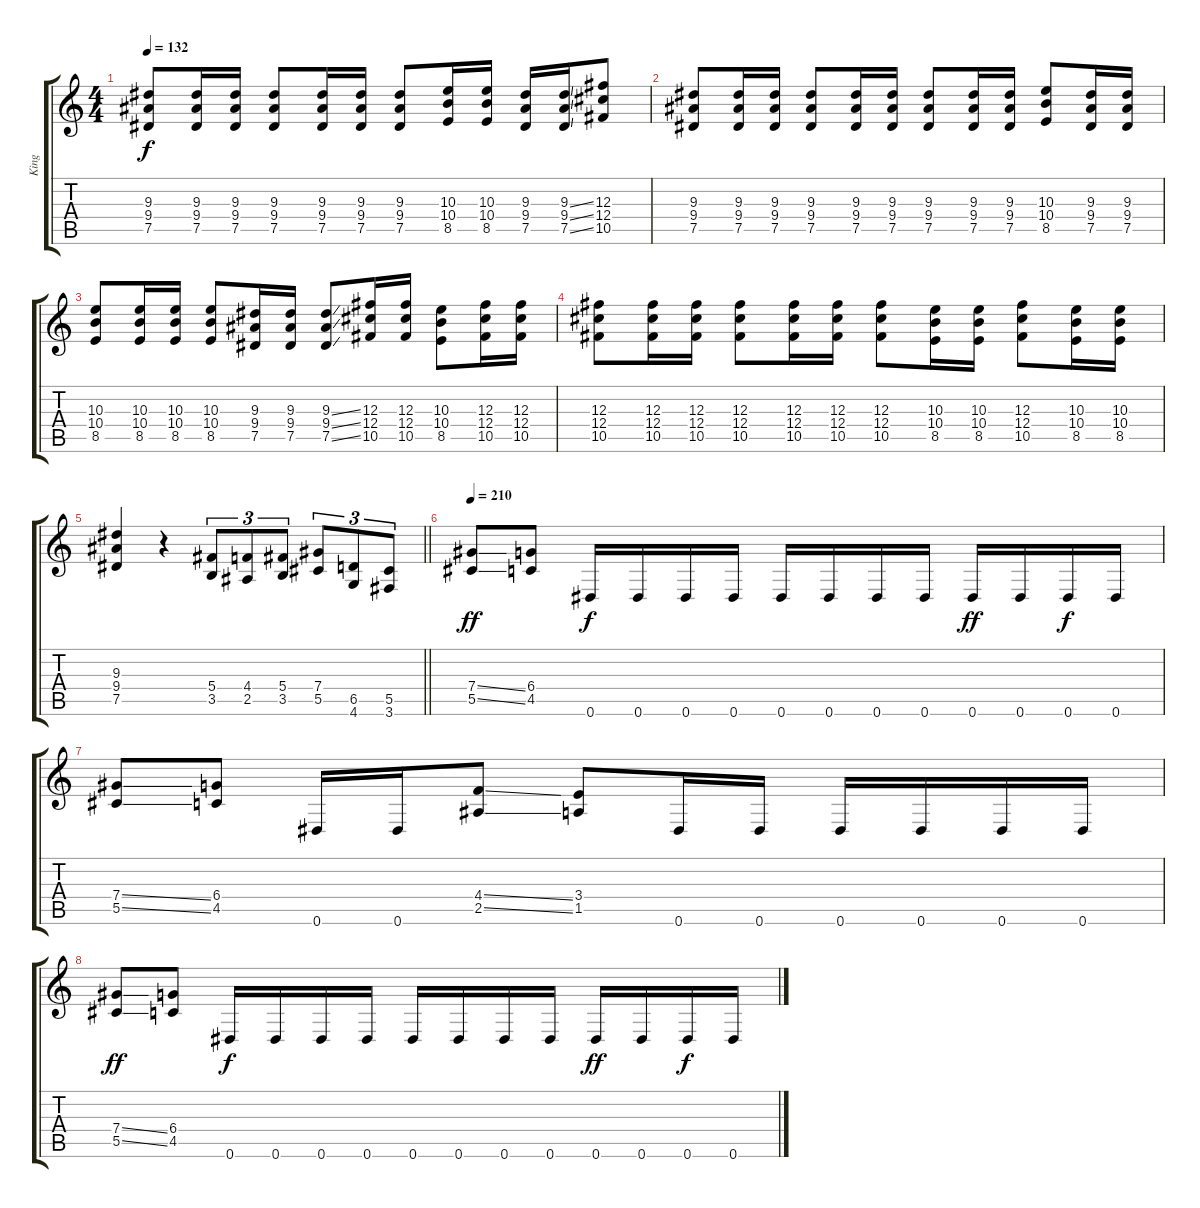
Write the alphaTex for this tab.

\track ("King" "King") {instrument distortionguitar}
\staff {score tabs}
\tuning (Eb4 Bb3 Gb3 Db3 Ab2 Eb2) {hide}
\ts (4 4)
\tempo 132
\clef g2
\ks c
(9.3 9.4 7.5).8{dy f} (9.3 9.4 7.5).16 (9.3 9.4 7.5).16 (9.3 9.4 7.5).8 (9.3 9.4 7.5).16 (9.3 9.4 7.5).16 (9.3 9.4 7.5).8 (10.3 10.4 8.5).16 (10.3 10.4 8.5).16 (9.3 9.4 7.5).16 (9.3{ss} 9.4{ss} 7.5{ss}).16 (12.3 12.4 10.5).8 |
(9.3 9.4 7.5).8 (9.3 9.4 7.5).16 (9.3 9.4 7.5).16 (9.3 9.4 7.5).8 (9.3 9.4 7.5).16 (9.3 9.4 7.5).16 (9.3 9.4 7.5).8 (9.3 9.4 7.5).16 (9.3 9.4 7.5).16 (10.3 10.4 8.5).8 (9.3 9.4 7.5).16 (9.3 9.4 7.5).16 |
(10.3 10.4 8.5).8 (10.3 10.4 8.5).16 (10.3 10.4 8.5).16 (10.3 10.4 8.5).8 (9.3 9.4 7.5).16 (9.3 9.4 7.5).16 (9.3{ss} 9.4{ss} 7.5{ss}).8 (12.3 12.4 10.5).16 (12.3 12.4 10.5).16 (10.3 10.4 8.5).8 (12.3 12.4 10.5).16 (12.3 12.4 10.5).16 |
(12.3 12.4 10.5).8 (12.3 12.4 10.5).16 (12.3 12.4 10.5).16 (12.3 12.4 10.5).8 (12.3 12.4 10.5).16 (12.3 12.4 10.5).16 (12.3 12.4 10.5).8 (10.3 10.4 8.5).16 (10.3 10.4 8.5).16 (12.3 12.4 10.5).8 (10.3 10.4 8.5).16 (10.3 10.4 8.5).16 |
\barLineRight lightlight
(9.3 9.4 7.5).4 r.4 (5.4 3.5).8{tu (3 2)} (4.4 2.5).8{tu (3 2)} (5.4 3.5).8{tu (3 2)} (7.4 5.5).8{tu (3 2)} (6.5 4.6).8{tu (3 2)} (5.5 3.6).8{tu (3 2)} |
\tempo 210
(7.4{ss} 5.5{ss}).8{dy ff} (6.4 4.5).8 0.6.16{dy f} 0.6.16 0.6.16 0.6.16 0.6.16 0.6.16 0.6.16 0.6.16 0.6.16{dy ff} 0.6.16 0.6.16{dy f} 0.6.16 |
(7.4{ss} 5.5{ss}).8 (6.4 4.5).8 0.6.16 0.6.16 (4.4{ss} 2.5{ss}).8 (3.4 1.5).8 0.6.16 0.6.16 0.6.16 0.6.16 0.6.16 0.6.16 |
(7.4{ss} 5.5{ss}).8{dy ff} (6.4 4.5).8 0.6.16{dy f} 0.6.16 0.6.16 0.6.16 0.6.16 0.6.16 0.6.16 0.6.16 0.6.16{dy ff} 0.6.16 0.6.16{dy f} 0.6.16
